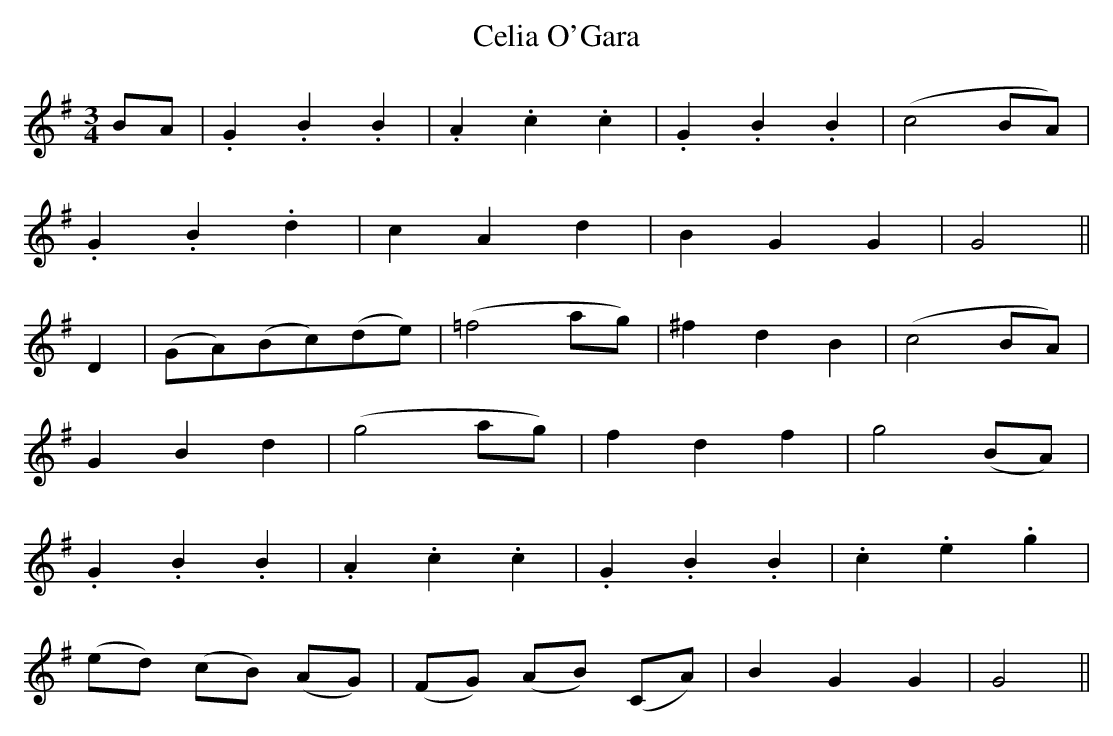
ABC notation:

X:1
T: Celia O'Gara
M: 3/4
L: 1/4
K: G
B/2A/2|.G.B.B|.A.c.c|.G.B.B|(c2B/2A/2)|
.G.B.d|cAd|BGG|G2||
D|(G/2A/2)(B/2c/2)(d/2e/2)|(=f2a/2g/2)|^fdB|(c2B/2A/2)|
GBd|(g2a/2g/2)|fdf|g2(B/2A/2)|
.G.B.B|.A.c.c|.G.B.B|.c.e.g|
(e/2d/2) (c/2B/2) (A/2G/2)|(F/2G/2) (A/2B/2) (C/2A/2)|BGG|G2||
